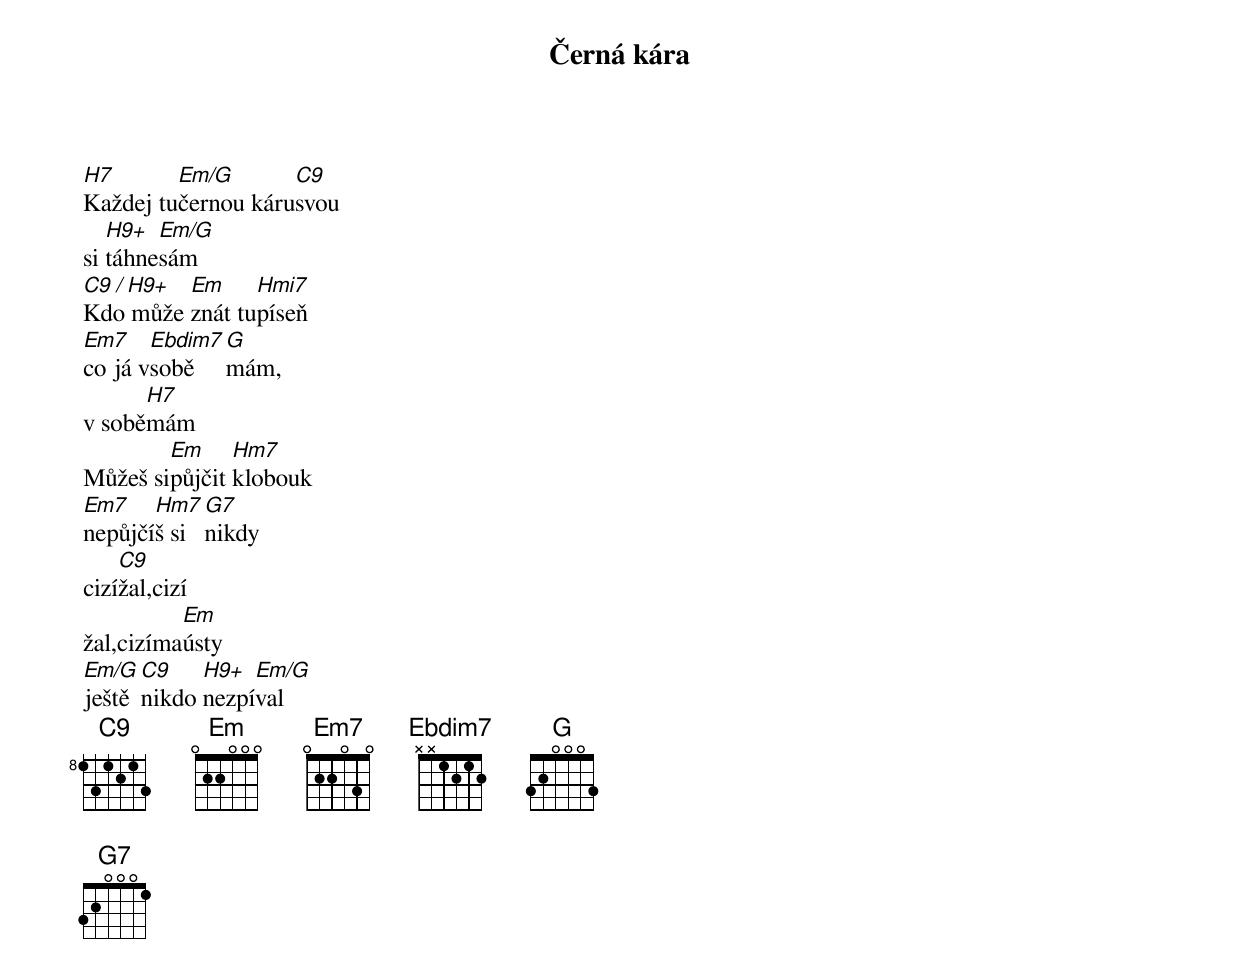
{title:Černá kára}
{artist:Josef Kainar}
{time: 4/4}
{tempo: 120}

{columns: 2}

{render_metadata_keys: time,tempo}
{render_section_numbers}


{start_of_verse}
[H7]Každej tu[Em/G]černou káru[C9]svou
si [H9+]táhne[Em/G]sám
[C9 / H9+]Kdo může [Em]znát tu[Hmi7]píseň
[Em7]co já v[Ebdim7]sobě[G]mám,
[]v sobě[H7]mám
[]Můžeš si[Em]půjčit [Hm7]klobouk
[Em7]nepůjčí[Hm7]š si[G7]nikdy
[]cizí[C9]žal,[]cizí
[]žal,[]cizíma[Em]ústy
[Em/G]ještě[C9]nikdo [H9+]nezpí[Em/G]val
{end_of_verse}
